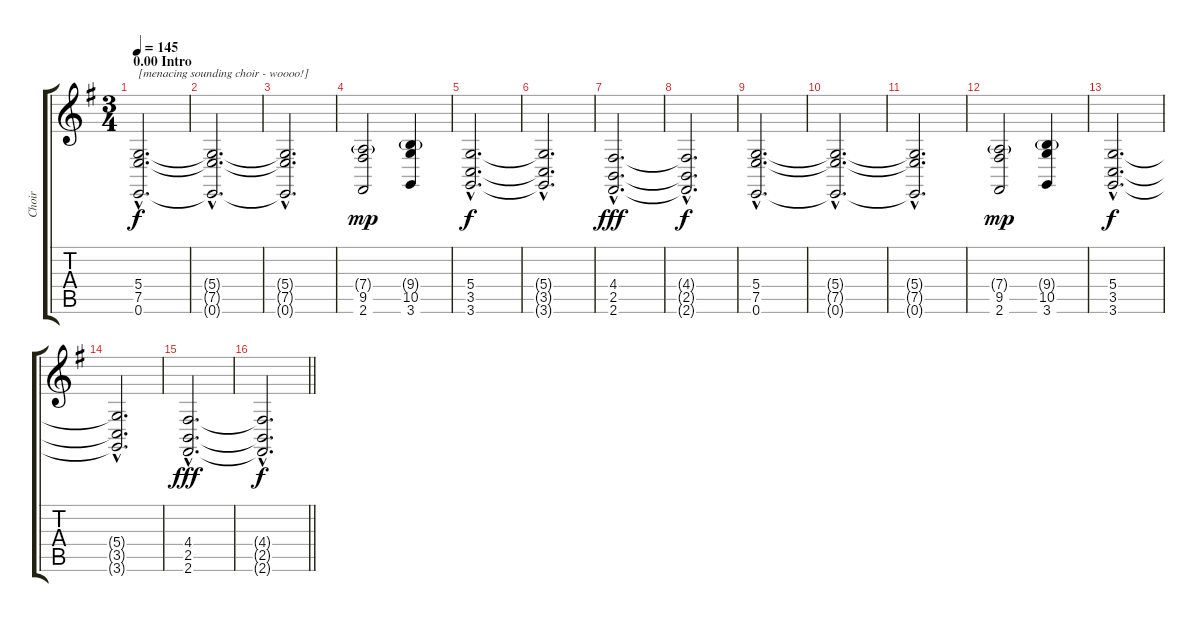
\track ("Choir" "Choir") {instrument choiraahs}
\staff {score tabs}
\tuning (E4 B3 G3 D3 A2 E2) {hide}
\ts (3 4)
\section ("" "0.00 Intro")
\tempo 145
\clef g2
\ks eminor
(5.4{hac} 7.5{hac} 0.6{hac}).2{d txt "[menacing sounding choir - woooo!]" dy f instrument choiraahs} |
(5.4{hac t} 7.5{hac t} 0.6{hac t}).2{d} |
(5.4{hac t} 7.5{hac t} 0.6{hac t}).2{d} |
(7.4{g} 9.5 2.6).2{dy mp} (9.4{g} 10.5 3.6).4 |
(5.4{hac} 3.5{hac} 3.6{hac}).2{d dy f} |
(5.4{hac t} 3.5{hac t} 3.6{hac t}).2{d} |
(4.4{hac} 2.5{hac} 2.6{hac}).2{d dy fff} |
(4.4{hac t} 2.5{hac t} 2.6{hac t}).2{d dy f} |
(5.4{hac} 7.5{hac} 0.6{hac}).2{d} |
(5.4{hac t} 7.5{hac t} 0.6{hac t}).2{d} |
(5.4{hac t} 7.5{hac t} 0.6{hac t}).2{d} |
(7.4{g} 9.5 2.6).2{dy mp} (9.4{g} 10.5 3.6).4 |
(5.4{hac} 3.5{hac} 3.6{hac}).2{d dy f} |
(5.4{hac t} 3.5{hac t} 3.6{hac t}).2{d} |
(4.4{hac} 2.5{hac} 2.6{hac}).2{d dy fff} |
\barLineRight lightlight
(4.4{hac t} 2.5{hac t} 2.6{hac t}).2{d dy f}
